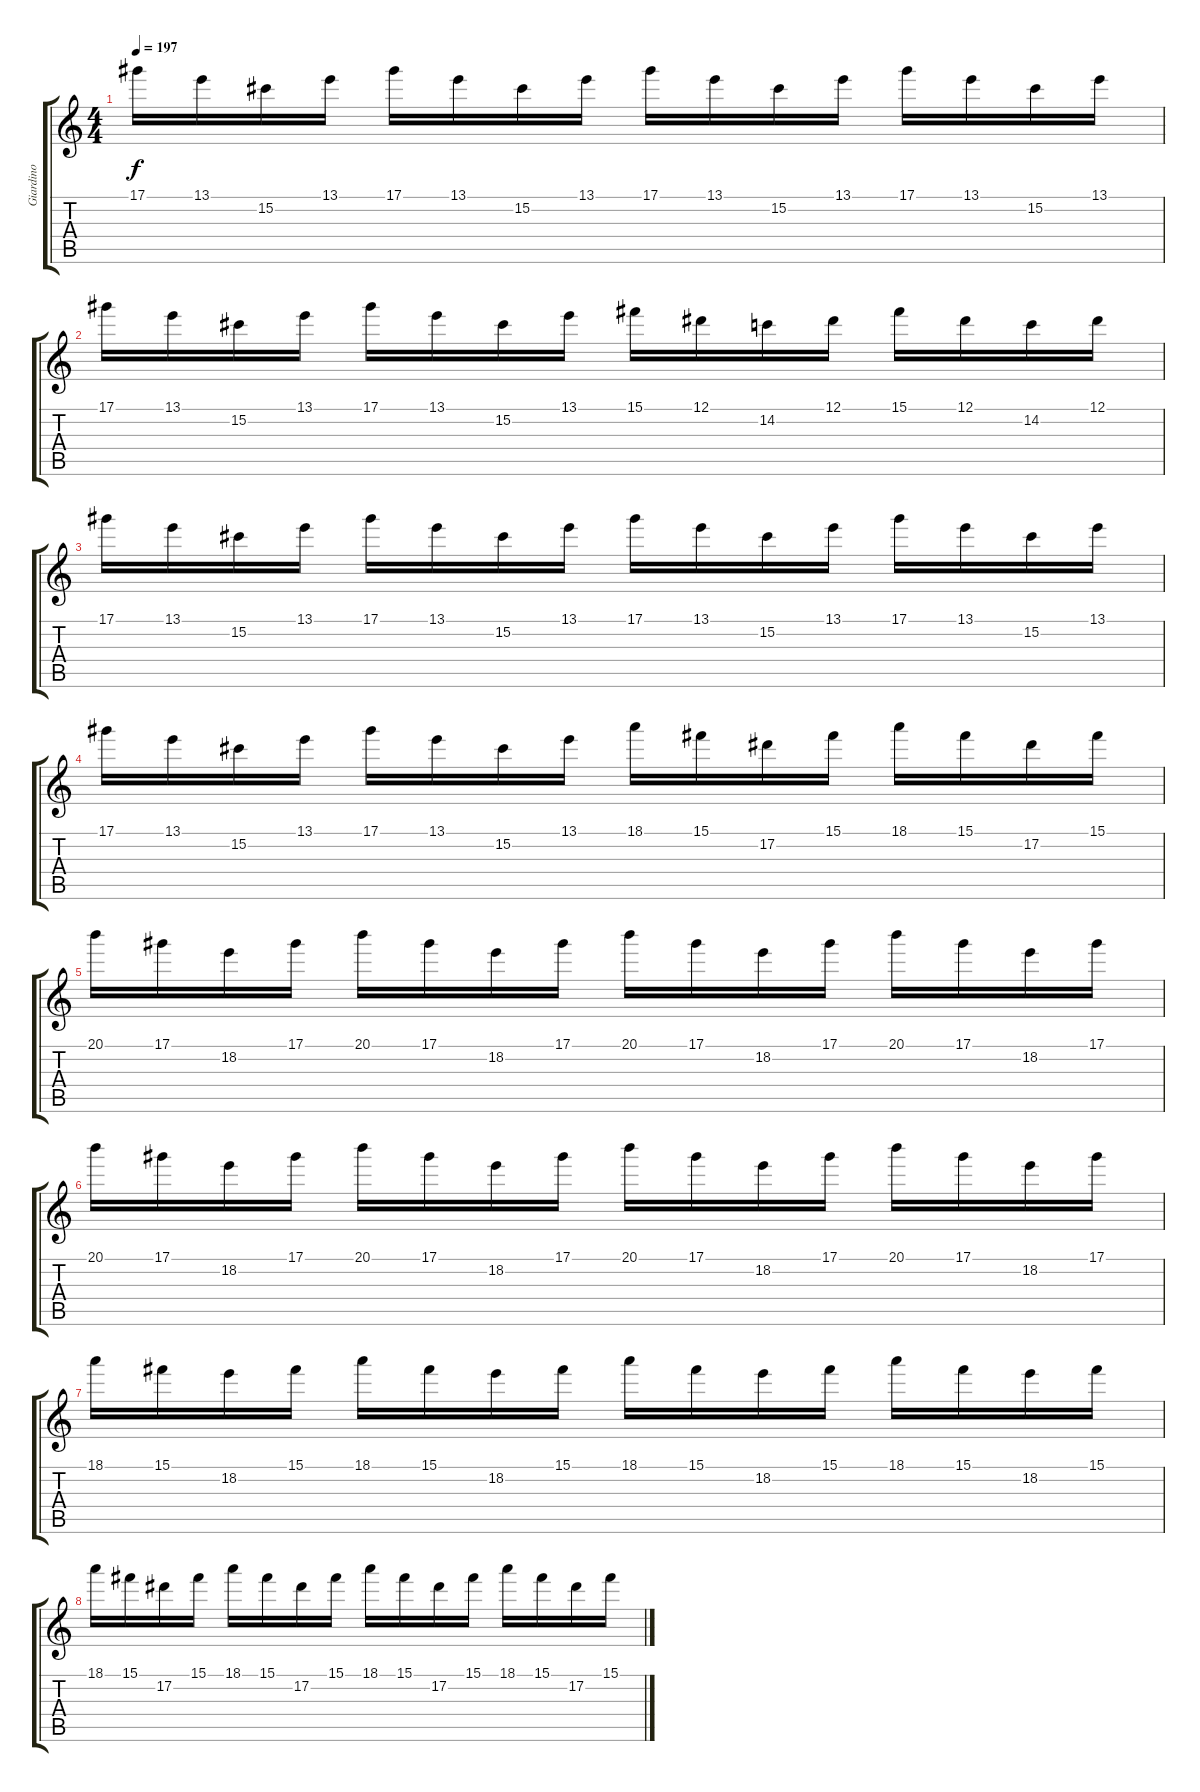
\track ("Giardino" "Giardino") {instrument overdrivenguitar}
\staff {score tabs}
\tuning (Eb4 Bb3 Gb3 Db3 Ab2 Eb2) {hide}
\ts (4 4)
\tempo 197
\clef g2
\ks c
17.1.16{dy f} 13.1.16 15.2.16 13.1.16 17.1.16 13.1.16 15.2.16 13.1.16 17.1.16 13.1.16 15.2.16 13.1.16 17.1.16 13.1.16 15.2.16 13.1.16 |
17.1.16 13.1.16 15.2.16 13.1.16 17.1.16 13.1.16 15.2.16 13.1.16 15.1.16 12.1.16 14.2.16 12.1.16 15.1.16 12.1.16 14.2.16 12.1.16 |
17.1.16 13.1.16 15.2.16 13.1.16 17.1.16 13.1.16 15.2.16 13.1.16 17.1.16 13.1.16 15.2.16 13.1.16 17.1.16 13.1.16 15.2.16 13.1.16 |
17.1.16 13.1.16 15.2.16 13.1.16 17.1.16 13.1.16 15.2.16 13.1.16 18.1.16 15.1.16 17.2.16 15.1.16 18.1.16 15.1.16 17.2.16 15.1.16 |
20.1.16 17.1.16 18.2.16 17.1.16 20.1.16 17.1.16 18.2.16 17.1.16 20.1.16 17.1.16 18.2.16 17.1.16 20.1.16 17.1.16 18.2.16 17.1.16 |
20.1.16 17.1.16 18.2.16 17.1.16 20.1.16 17.1.16 18.2.16 17.1.16 20.1.16 17.1.16 18.2.16 17.1.16 20.1.16 17.1.16 18.2.16 17.1.16 |
18.1.16 15.1.16 18.2.16 15.1.16 18.1.16 15.1.16 18.2.16 15.1.16 18.1.16 15.1.16 18.2.16 15.1.16 18.1.16 15.1.16 18.2.16 15.1.16 |
18.1.16 15.1.16 17.2.16 15.1.16 18.1.16 15.1.16 17.2.16 15.1.16 18.1.16 15.1.16 17.2.16 15.1.16 18.1.16 15.1.16 17.2.16 15.1.16
